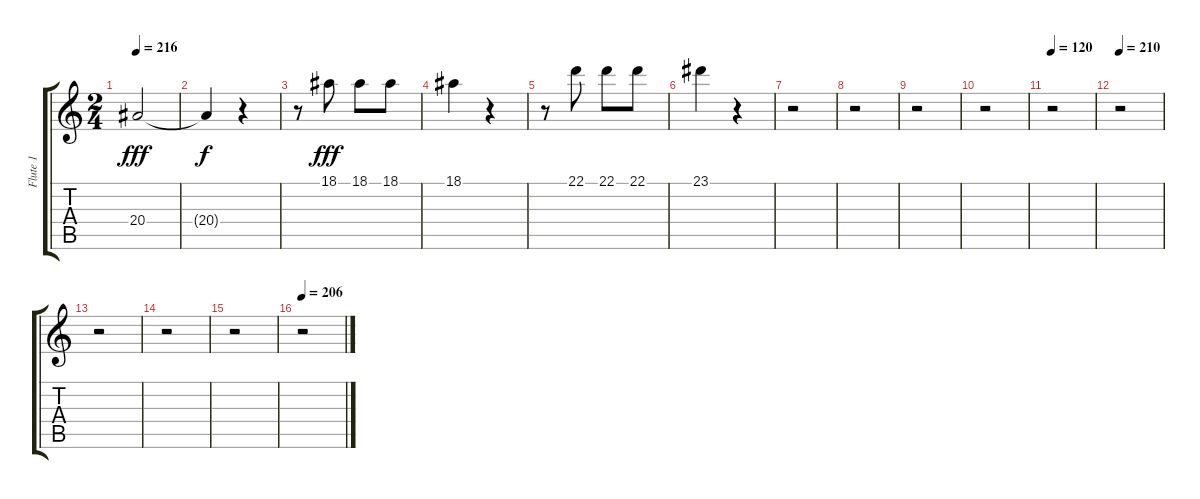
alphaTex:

\track ("Flute 1" "Flute 1") {instrument flute}
\staff {score tabs}
\tuning (E4 B3 G3 D3 A2 E2) {hide}
\ts (2 4)
\tempo 216
\clef g2
\ks c
20.4.2{dy fff} |
20.4{t}.4{dy f} r.4 |
r.8 18.1.8{dy fff} 18.1.8 18.1.8 |
18.1.4 r.4 |
r.8 22.1.8 22.1.8 22.1.8 |
23.1.4 r.4 |
r.2 |
r.2 |
r.2 |
r.2 |
\tempo 120
r.2 |
\tempo 210
r.2 |
r.2 |
r.2 |
r.2 |
\tempo 206
r.2
